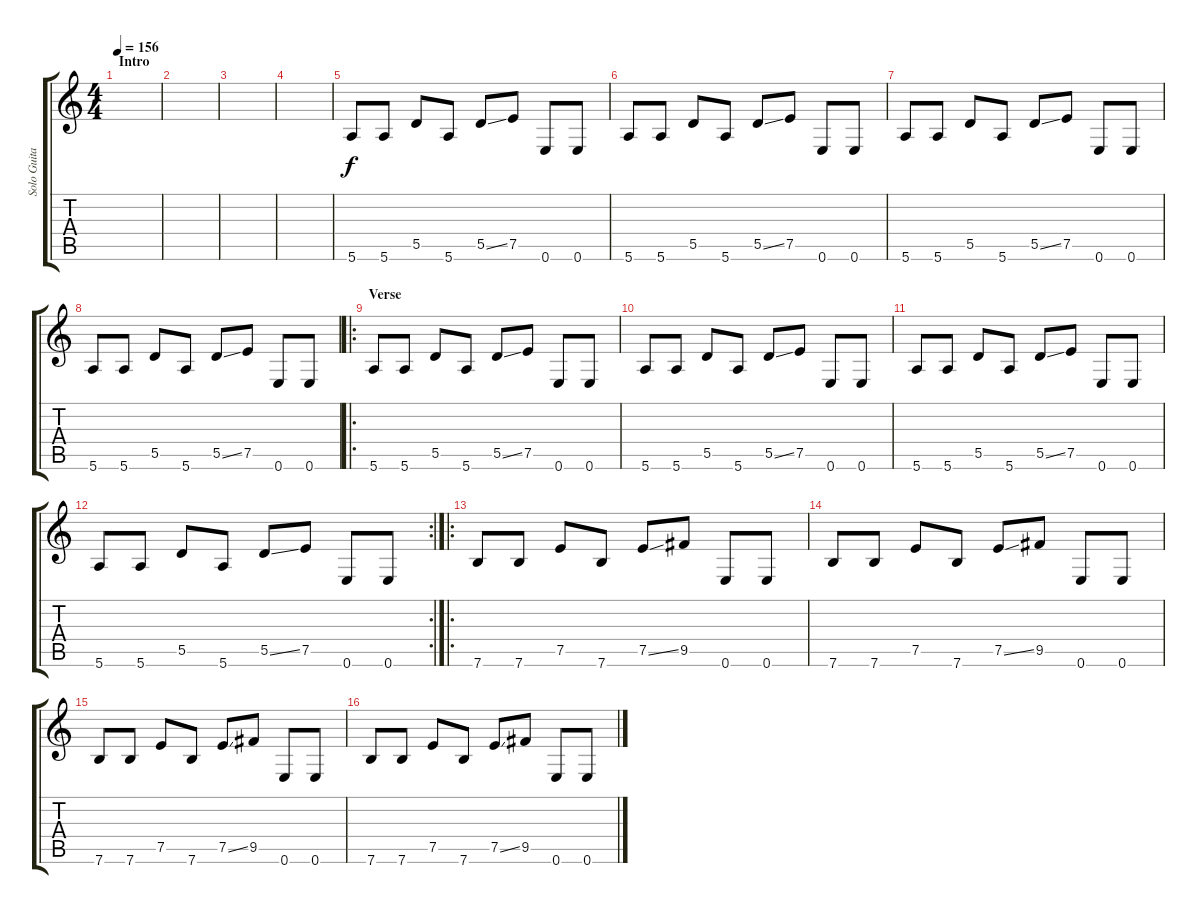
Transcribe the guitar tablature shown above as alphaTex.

\track ("Solo Guitar" "Solo Guita") {instrument distortionguitar}
\staff {score tabs}
\tuning (E4 B3 G3 D3 A2 E2) {hide}
\ts (4 4)
\section ("" "Intro")
\tempo 156
\clef g2
\ks c
|
|
|
|
5.6.8 5.6.8 5.5.8 5.6.8 5.5{ss}.8 7.5.8 0.6.8 0.6.8 |
5.6.8 5.6.8 5.5.8 5.6.8 5.5{ss}.8 7.5.8 0.6.8 0.6.8 |
5.6.8 5.6.8 5.5.8 5.6.8 5.5{ss}.8 7.5.8 0.6.8 0.6.8 |
5.6.8 5.6.8 5.5.8 5.6.8 5.5{ss}.8 7.5.8 0.6.8 0.6.8 |
\ro
\section ("" "Verse")
5.6.8 5.6.8 5.5.8 5.6.8 5.5{ss}.8 7.5.8 0.6.8 0.6.8 |
5.6.8 5.6.8 5.5.8 5.6.8 5.5{ss}.8 7.5.8 0.6.8 0.6.8 |
5.6.8 5.6.8 5.5.8 5.6.8 5.5{ss}.8 7.5.8 0.6.8 0.6.8 |
\rc 2
5.6.8 5.6.8 5.5.8 5.6.8 5.5{ss}.8 7.5.8 0.6.8 0.6.8 |
\ro
7.6.8 7.6.8 7.5.8 7.6.8 7.5{ss}.8 9.5.8 0.6.8 0.6.8 |
7.6.8 7.6.8 7.5.8 7.6.8 7.5{ss}.8 9.5.8 0.6.8 0.6.8 |
7.6.8 7.6.8 7.5.8 7.6.8 7.5{ss}.8 9.5.8 0.6.8 0.6.8 |
7.6.8 7.6.8 7.5.8 7.6.8 7.5{ss}.8 9.5.8 0.6.8 0.6.8
